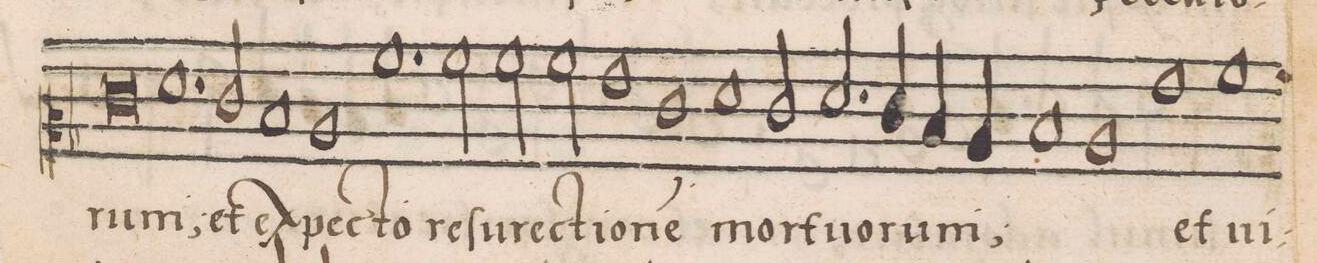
**kern	**text
*I"CANTVS	*
*clefC2	*
*k[b-]	*
*met(C|)	*
*M2/1	*
0e	-rum;-
=245-	=245-
1.f	-et
=246-	=246-
2e/	ex-
1d	-pec-
=247-	=247-
1c	-to
1.a	re-
=248-	=248-
2a\	-ſur-
2a\	-rec-
2a\	-ti-
=249-	=249-
1g	-o-
1e	-ne(m)
=250-	=250-
1f	mor-
2e/	-tu-
2.f/	-o-
=251-	=251-
4e/	-rum;
4d/	.
4c/	.
1d	.
=252-	=252-
1c	.
1g	et
=253-	=253-
*custos:a	*
1a	ui-
*-	*-
